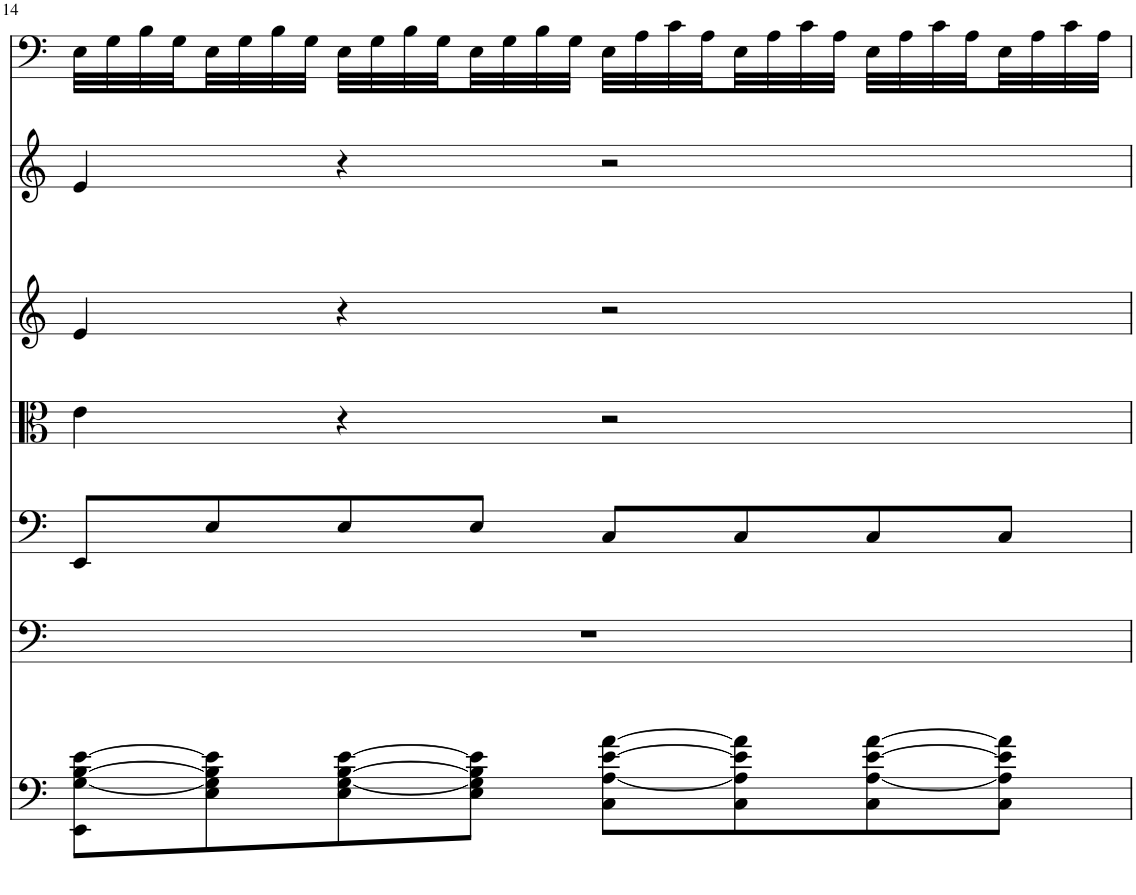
**kern	**kern	**kern	**kern	**kern	**kern	**kern
*part7	*part6	*part5	*part4	*part3	*part2	*part1
*staff7	*staff6	*staff5	*staff4	*staff3	*staff2	*staff1
*I"Continuo	*I"Contrabass	*I"Violoncello	*I"Viola	*I"Violin II	*I"Violin I	*I"Bassoon
*	*I'Cb	*	*	*	*	*I'Bsn
!!LO:PB:g=z
*clefF4	*clefF4	*clefF4	*clefC3	*clefG2	*clefG2	*clefF4
*	*Trd7c12	*	*	*	*	*
*k[]	*k[]	*k[]	*k[]	*k[]	*k[]	*k[]
*M4/4	*M4/4	*M4/4	*M4/4	*M4/4	*M4/4	*M4/4
=14	=14	=14	=14	=14	=14	=14
8EE\ [8G\ [8B\ [8e\L	1r	8EE/L	4e\	4e/	4e/	32E\LLL
.	.	.	.	.	.	32G\
.	.	.	.	.	.	32B\
.	.	.	.	.	.	32G\
8E\ 8G\] 8B\] 8e\]	.	8E/	.	.	.	32E\
.	.	.	.	.	.	32G\
.	.	.	.	.	.	32B\
.	.	.	.	.	.	32G\JJJ
8E\ [8G\ [8B\ [8e\	.	8E/	4r	4r	4r	32E\LLL
.	.	.	.	.	.	32G\
.	.	.	.	.	.	32B\
.	.	.	.	.	.	32G\
8E\ 8G\] 8B\] 8e\]J	.	8E/J	.	.	.	32E\
.	.	.	.	.	.	32G\
.	.	.	.	.	.	32B\
.	.	.	.	.	.	32G\JJJ
8C\ [8A\ [8e\ [8a\L	.	8C/L	2r	2r	2r	32E\LLL
.	.	.	.	.	.	32A\
.	.	.	.	.	.	32c\
.	.	.	.	.	.	32A\
8C\ 8A\] 8e\] 8a\]	.	8C/	.	.	.	32E\
.	.	.	.	.	.	32A\
.	.	.	.	.	.	32c\
.	.	.	.	.	.	32A\JJJ
8C\ [8A\ [8e\ [8a\	.	8C/	.	.	.	32E\LLL
.	.	.	.	.	.	32A\
.	.	.	.	.	.	32c\
.	.	.	.	.	.	32A\
8C\ 8A\] 8e\] 8a\]J	.	8C/J	.	.	.	32E\
.	.	.	.	.	.	32A\
.	.	.	.	.	.	32c\
.	.	.	.	.	.	32A\JJJ
=	=	=	=	=	=	=
*-	*-	*-	*-	*-	*-	*-
